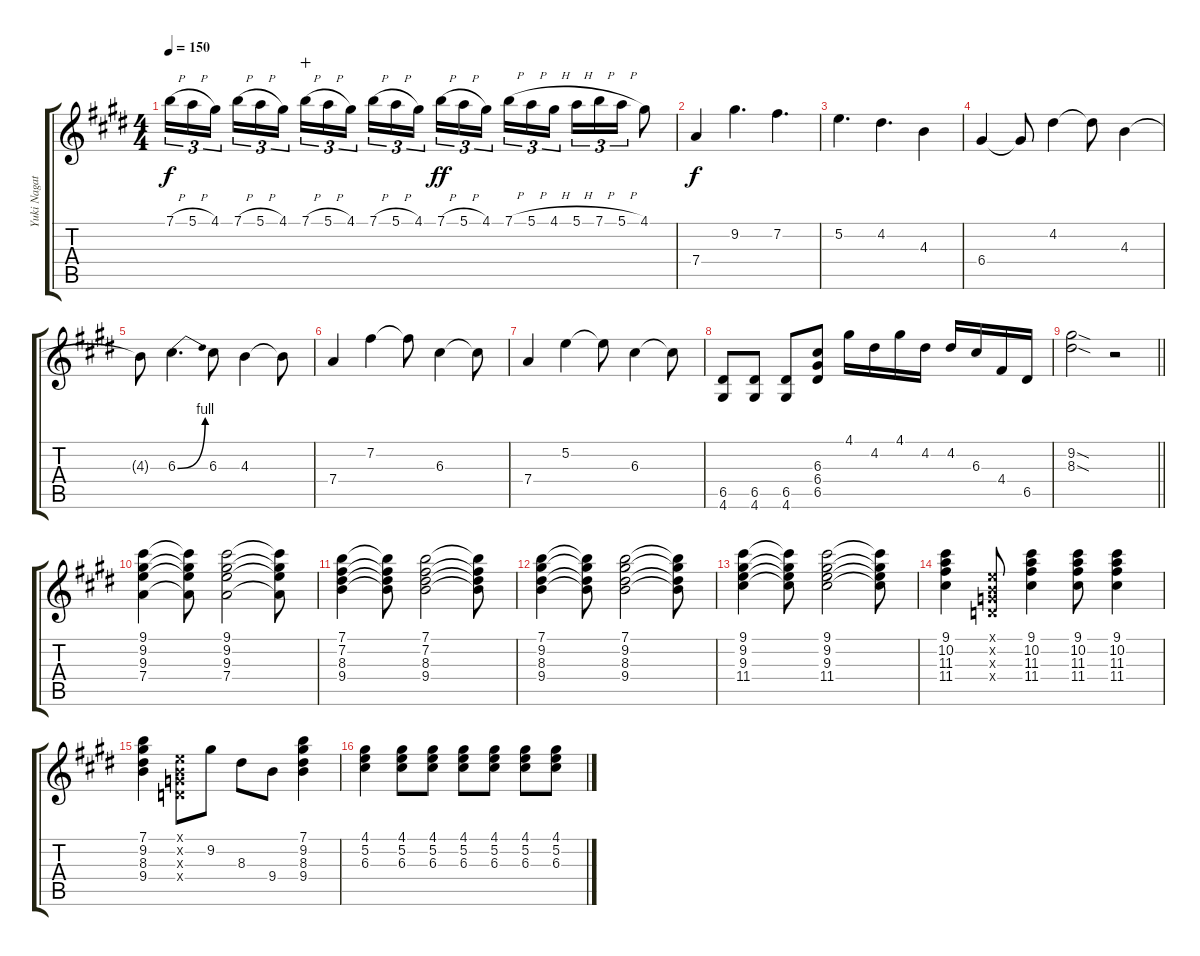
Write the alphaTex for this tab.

\track ("Yuki Nagato (Lead Guitar)" "Yuki Nagat") {instrument overdrivenguitar}
\staff {score tabs}
\tuning (E4 B3 G3 D3 A2 E2) {hide}
\ts (4 4)
\tempo 150
\clef g2
\ks c#minor
7.1{h}.16{tu (3 2) dy f} 5.1{h}.16{tu (3 2)} 4.1.16{tu (3 2) beam splitsecondary} 7.1{h}.16{tu (3 2)} 5.1{h}.16{tu (3 2)} 4.1.16{tu (3 2)} 7.1{h}.16{tu (3 2) wahc} 5.1{h}.16{tu (3 2)} 4.1.16{tu (3 2) beam splitsecondary} 7.1{h}.16{tu (3 2)} 5.1{h}.16{tu (3 2)} 4.1.16{tu (3 2)} 7.1{h}.16{tu (3 2) dy ff} 5.1{h}.16{tu (3 2)} 4.1.16{tu (3 2) beam splitsecondary} 7.1{h}.16{tu (3 2)} 5.1{h}.16{tu (3 2)} 4.1{h}.16{tu (3 2)} 5.1{h}.16{tu (3 2)} 7.1{h}.16{tu (3 2)} 5.1{h}.16{tu (3 2)} 4.1.8 |
7.4.4{dy f} 9.2.4{d} 7.2.4{d} |
5.2.4{d} 4.2.4{d} 4.3.4 |
6.4.4 6.4{t}.8 4.2.4 4.2{t}.8 4.3.4 |
4.3{t}.8 6.3{be (bend 0 0 60 4)}.4{d} 6.3.8 4.3.4 4.3{t}.8 |
7.4.4 7.2.4 7.2{t}.8 6.3.4 6.3{t}.8 |
7.4.4 5.2.4 5.2{t}.8 6.3.4 6.3{t}.8 |
(6.5 4.6).8 (6.5 4.6).8 (6.5 4.6).8 (6.3 6.4 6.5).8 4.1.16 4.2.16 4.1.16 4.2.16 4.2.16 6.3.16 4.4.16 6.5.16 |
\barLineRight lightlight
(9.2{sod} 8.3{sod}).2 r.2 |
(9.1 9.2 9.3 7.4).4 (9.1{t} 9.2{t} 9.3{t} 7.4{t}).8 (9.1 9.2 9.3 7.4).2 (9.1{t} 9.2{t} 9.3{t} 7.4{t}).8 |
(7.1 7.2 8.3 9.4).4 (7.1{t} 7.2{t} 8.3{t} 9.4{t}).8 (7.1 7.2 8.3 9.4).2 (7.1{t} 7.2{t} 8.3{t} 9.4{t}).8 |
(7.1 9.2 8.3 9.4).4 (7.1{t} 9.2{t} 8.3{t} 9.4{t}).8 (7.1 9.2 8.3 9.4).2 (7.1{t} 9.2{t} 8.3{t} 9.4{t}).8 |
(9.1 9.2 9.3 11.4).4 (9.1{t} 9.2{t} 9.3{t} 11.4{t}).8 (9.1 9.2 9.3 11.4).2 (9.1{t} 9.2{t} 9.3{t} 11.4{t}).8 |
(9.1 10.2 11.3 11.4).4 (0.1{x} 0.2{x} 0.3{x} 0.4{x}).8 (9.1 10.2 11.3 11.4).4 (9.1 10.2 11.3 11.4).8 (9.1 10.2 11.3 11.4).4 |
(7.1 9.2 8.3 9.4).4 (0.1{x} 0.2{x} 0.3{x} 0.4{x}).8 9.2.8 8.3.8 9.4.8 (7.1 9.2 8.3 9.4).4 |
(4.1 5.2 6.3).4 (4.1 5.2 6.3).8 (4.1 5.2 6.3).8 (4.1 5.2 6.3).8 (4.1 5.2 6.3).8 (4.1 5.2 6.3).8 (4.1 5.2 6.3).8
